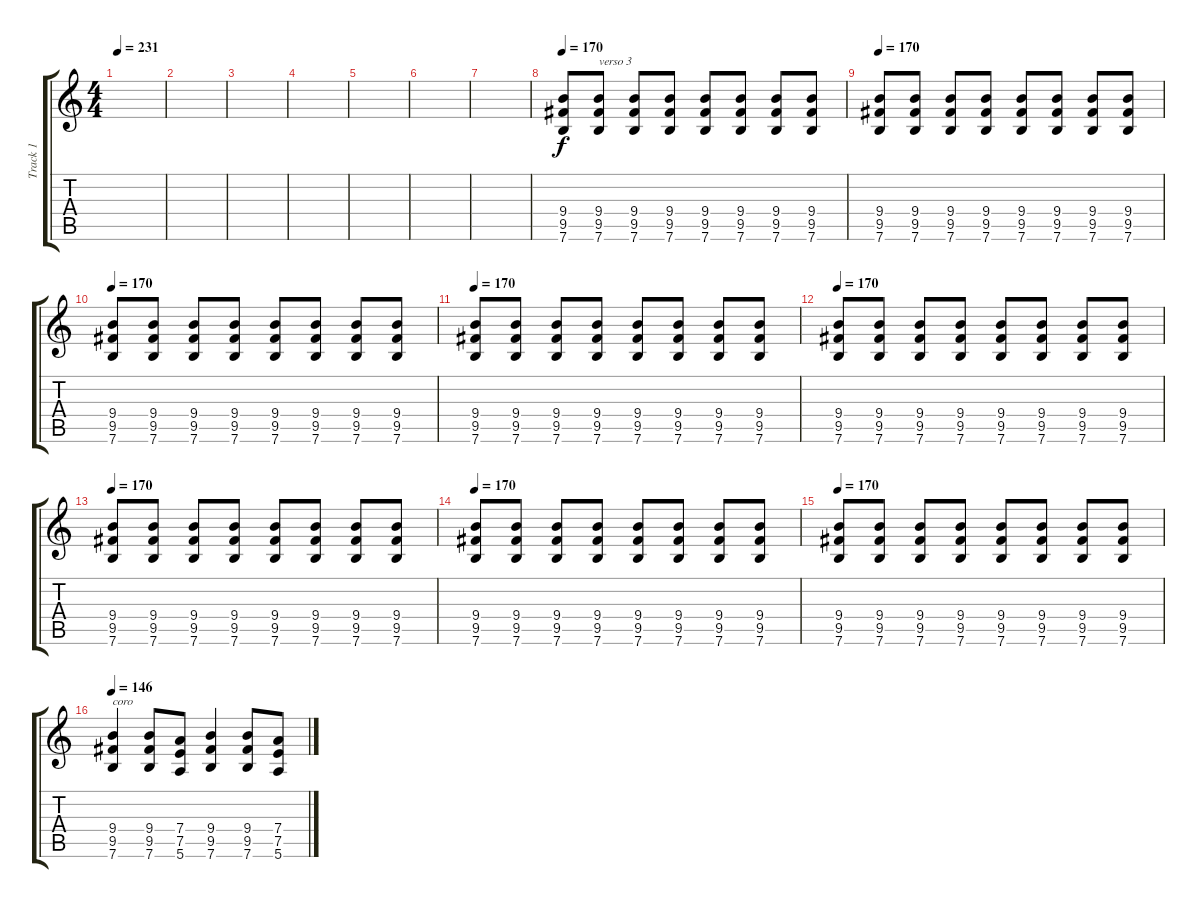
\track ("Track 1" "Track 1") {instrument acousticguitarnylon}
\staff {score tabs}
\tuning (E4 B3 G3 D3 A2 E2) {hide}
\ts (4 4)
\tempo 231
\clef g2
\ks c
|
|
|
|
|
|
|
\tempo 170
(9.4 9.5 7.6).8{instrument electricguitarmuted} (9.4 9.5 7.6).8{txt "verso 3"} (9.4 9.5 7.6).8 (9.4 9.5 7.6).8 (9.4 9.5 7.6).8 (9.4 9.5 7.6).8 (9.4 9.5 7.6).8 (9.4 9.5 7.6).8 |
\tempo 170
(9.4 9.5 7.6).8 (9.4 9.5 7.6).8 (9.4 9.5 7.6).8 (9.4 9.5 7.6).8 (9.4 9.5 7.6).8 (9.4 9.5 7.6).8 (9.4 9.5 7.6).8 (9.4 9.5 7.6).8 |
\tempo 170
(9.4 9.5 7.6).8 (9.4 9.5 7.6).8 (9.4 9.5 7.6).8 (9.4 9.5 7.6).8 (9.4 9.5 7.6).8 (9.4 9.5 7.6).8 (9.4 9.5 7.6).8 (9.4 9.5 7.6).8 |
\tempo 170
(9.4 9.5 7.6).8 (9.4 9.5 7.6).8 (9.4 9.5 7.6).8 (9.4 9.5 7.6).8 (9.4 9.5 7.6).8 (9.4 9.5 7.6).8 (9.4 9.5 7.6).8 (9.4 9.5 7.6).8 |
\tempo 170
(9.4 9.5 7.6).8 (9.4 9.5 7.6).8 (9.4 9.5 7.6).8 (9.4 9.5 7.6).8 (9.4 9.5 7.6).8 (9.4 9.5 7.6).8 (9.4 9.5 7.6).8 (9.4 9.5 7.6).8 |
\tempo 170
(9.4 9.5 7.6).8 (9.4 9.5 7.6).8 (9.4 9.5 7.6).8 (9.4 9.5 7.6).8 (9.4 9.5 7.6).8 (9.4 9.5 7.6).8 (9.4 9.5 7.6).8 (9.4 9.5 7.6).8 |
\tempo 170
(9.4 9.5 7.6).8 (9.4 9.5 7.6).8 (9.4 9.5 7.6).8 (9.4 9.5 7.6).8 (9.4 9.5 7.6).8 (9.4 9.5 7.6).8 (9.4 9.5 7.6).8 (9.4 9.5 7.6).8 |
\tempo 170
(9.4 9.5 7.6).8 (9.4 9.5 7.6).8 (9.4 9.5 7.6).8 (9.4 9.5 7.6).8 (9.4 9.5 7.6).8 (9.4 9.5 7.6).8 (9.4 9.5 7.6).8 (9.4 9.5 7.6).8 |
\tempo 146
(9.4 9.5 7.6).4{txt "coro" instrument distortionguitar} (9.4 9.5 7.6).8 (7.4 7.5 5.6).8 (9.4 9.5 7.6).4 (9.4 9.5 7.6).8 (7.4 7.5 5.6).8
